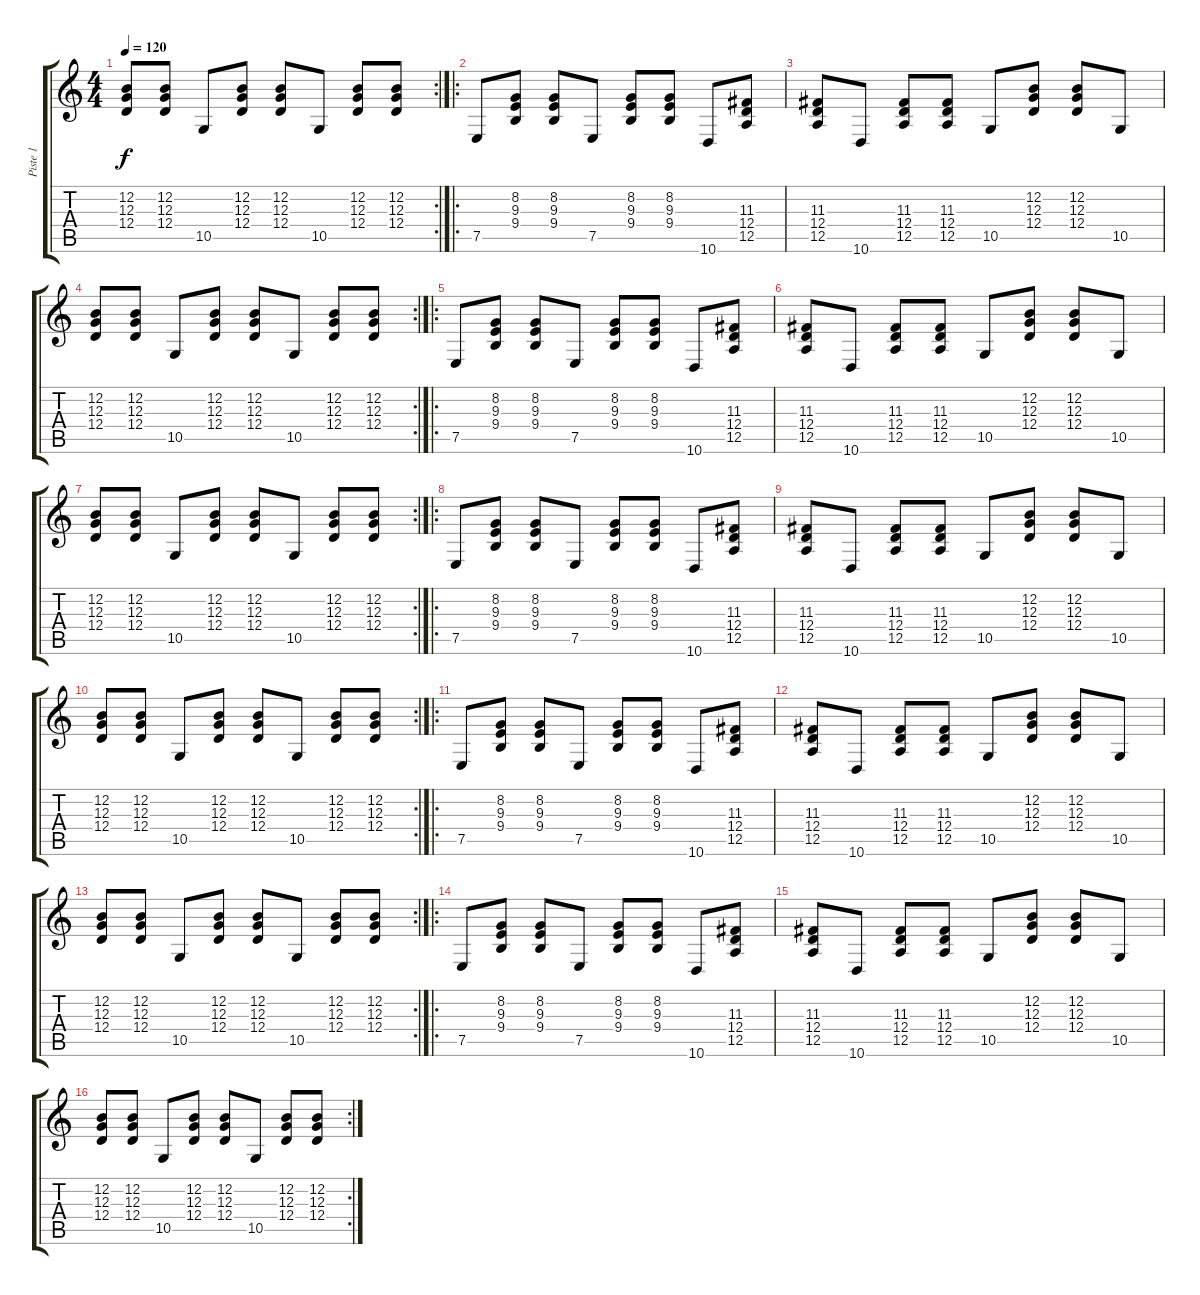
\track ("Piste 1" "Piste 1") {instrument vibraphone}
\staff {score tabs}
\tuning (E4 B3 G3 D3 A2 E2) {hide}
\rc 2
\ts (4 4)
\tempo 120
\clef g2
\ks c
(12.2 12.3 12.4).8{dy f} (12.2 12.3 12.4).8 10.5.8 (12.2 12.3 12.4).8 (12.2 12.3 12.4).8 10.5.8 (12.2 12.3 12.4).8 (12.2 12.3 12.4).8 |
\ro
7.5.8 (8.2 9.3 9.4).8 (8.2 9.3 9.4).8 7.5.8 (8.2 9.3 9.4).8 (8.2 9.3 9.4).8 10.6.8 (11.3 12.4 12.5).8 |
(11.3 12.4 12.5).8 10.6.8 (11.3 12.4 12.5).8 (11.3 12.4 12.5).8 10.5.8 (12.2 12.3 12.4).8 (12.2 12.3 12.4).8 10.5.8 |
\rc 2
(12.2 12.3 12.4).8 (12.2 12.3 12.4).8 10.5.8 (12.2 12.3 12.4).8 (12.2 12.3 12.4).8 10.5.8 (12.2 12.3 12.4).8 (12.2 12.3 12.4).8 |
\ro
7.5.8 (8.2 9.3 9.4).8 (8.2 9.3 9.4).8 7.5.8 (8.2 9.3 9.4).8 (8.2 9.3 9.4).8 10.6.8 (11.3 12.4 12.5).8 |
(11.3 12.4 12.5).8 10.6.8 (11.3 12.4 12.5).8 (11.3 12.4 12.5).8 10.5.8 (12.2 12.3 12.4).8 (12.2 12.3 12.4).8 10.5.8 |
\rc 2
(12.2 12.3 12.4).8 (12.2 12.3 12.4).8 10.5.8 (12.2 12.3 12.4).8 (12.2 12.3 12.4).8 10.5.8 (12.2 12.3 12.4).8 (12.2 12.3 12.4).8 |
\ro
7.5.8 (8.2 9.3 9.4).8 (8.2 9.3 9.4).8 7.5.8 (8.2 9.3 9.4).8 (8.2 9.3 9.4).8 10.6.8 (11.3 12.4 12.5).8 |
(11.3 12.4 12.5).8 10.6.8 (11.3 12.4 12.5).8 (11.3 12.4 12.5).8 10.5.8 (12.2 12.3 12.4).8 (12.2 12.3 12.4).8 10.5.8 |
\rc 2
(12.2 12.3 12.4).8 (12.2 12.3 12.4).8 10.5.8 (12.2 12.3 12.4).8 (12.2 12.3 12.4).8 10.5.8 (12.2 12.3 12.4).8 (12.2 12.3 12.4).8 |
\ro
7.5.8 (8.2 9.3 9.4).8 (8.2 9.3 9.4).8 7.5.8 (8.2 9.3 9.4).8 (8.2 9.3 9.4).8 10.6.8 (11.3 12.4 12.5).8 |
(11.3 12.4 12.5).8 10.6.8 (11.3 12.4 12.5).8 (11.3 12.4 12.5).8 10.5.8 (12.2 12.3 12.4).8 (12.2 12.3 12.4).8 10.5.8 |
\rc 2
(12.2 12.3 12.4).8 (12.2 12.3 12.4).8 10.5.8 (12.2 12.3 12.4).8 (12.2 12.3 12.4).8 10.5.8 (12.2 12.3 12.4).8 (12.2 12.3 12.4).8 |
\ro
7.5.8 (8.2 9.3 9.4).8 (8.2 9.3 9.4).8 7.5.8 (8.2 9.3 9.4).8 (8.2 9.3 9.4).8 10.6.8 (11.3 12.4 12.5).8 |
(11.3 12.4 12.5).8 10.6.8 (11.3 12.4 12.5).8 (11.3 12.4 12.5).8 10.5.8 (12.2 12.3 12.4).8 (12.2 12.3 12.4).8 10.5.8 |
\rc 2
(12.2 12.3 12.4).8 (12.2 12.3 12.4).8 10.5.8 (12.2 12.3 12.4).8 (12.2 12.3 12.4).8 10.5.8 (12.2 12.3 12.4).8 (12.2 12.3 12.4).8
